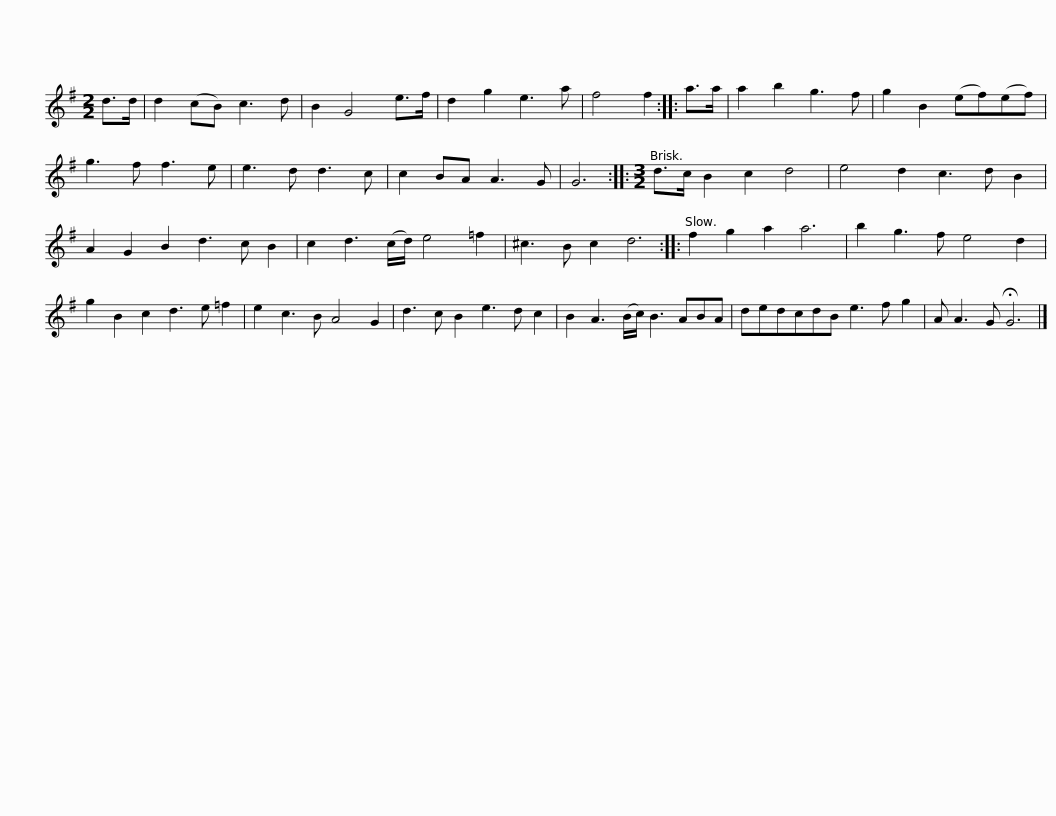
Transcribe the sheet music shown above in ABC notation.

X:1
L:1/8
M:2/2
I:linebreak $
K:G
V:1 treble
V:1
 d>d | d2 (cB) c3 d | B2 G4 e>f | d2 g2 e3 a | f4 f2 :: %5
 a>a | a2 b2 g3 f | g2 B2 (ef)(ef) | g3 f f3 e |$ e3 d d3 c | %10
 c2 BA A3 G | G6 ::[M:3/2] d>c B2 c2 d4 | e4 d2 c3 d B2 | A2 G2 B2 d3 c B2 | %15
 c2 d3 (c/d/) e4 =f2 |$ ^c3 B c2 d6 :: f2 g2 a2 a6 | b2 g3 f e4 d2 | g2 B2 c2 d3 e =f2 | %20
 e2 c3 B A4 G2 | d3 c B2 e3 d c2 |$ B2 A3 (B/c/) B3 ABA | dedcdB e3 f g2 | A A3 G !fermata!G6 |] %25
